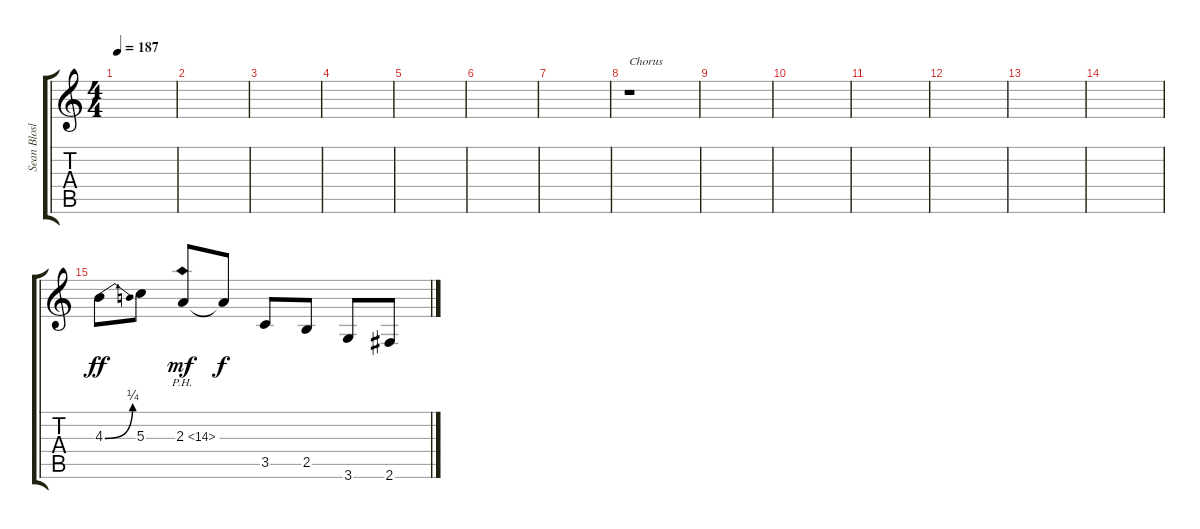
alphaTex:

\track ("Sean Blosl" "Sean Blosl") {instrument distortionguitar}
\staff {score tabs}
\tuning (E4 B3 G3 D3 A2 E2) {hide}
\ts (4 4)
\tempo 187
\clef g2
\ks c
|
|
|
|
|
|
|
r.1{txt "Chorus"} |
|
|
|
|
|
|
4.3{be (bend 0 0 60 1)}.8{dy ff} 5.3.8 2.3{ph 12}.8{dy mf} 2.3{t}.8{dy f} 3.5.8 2.5.8 3.6.8 2.6.8
